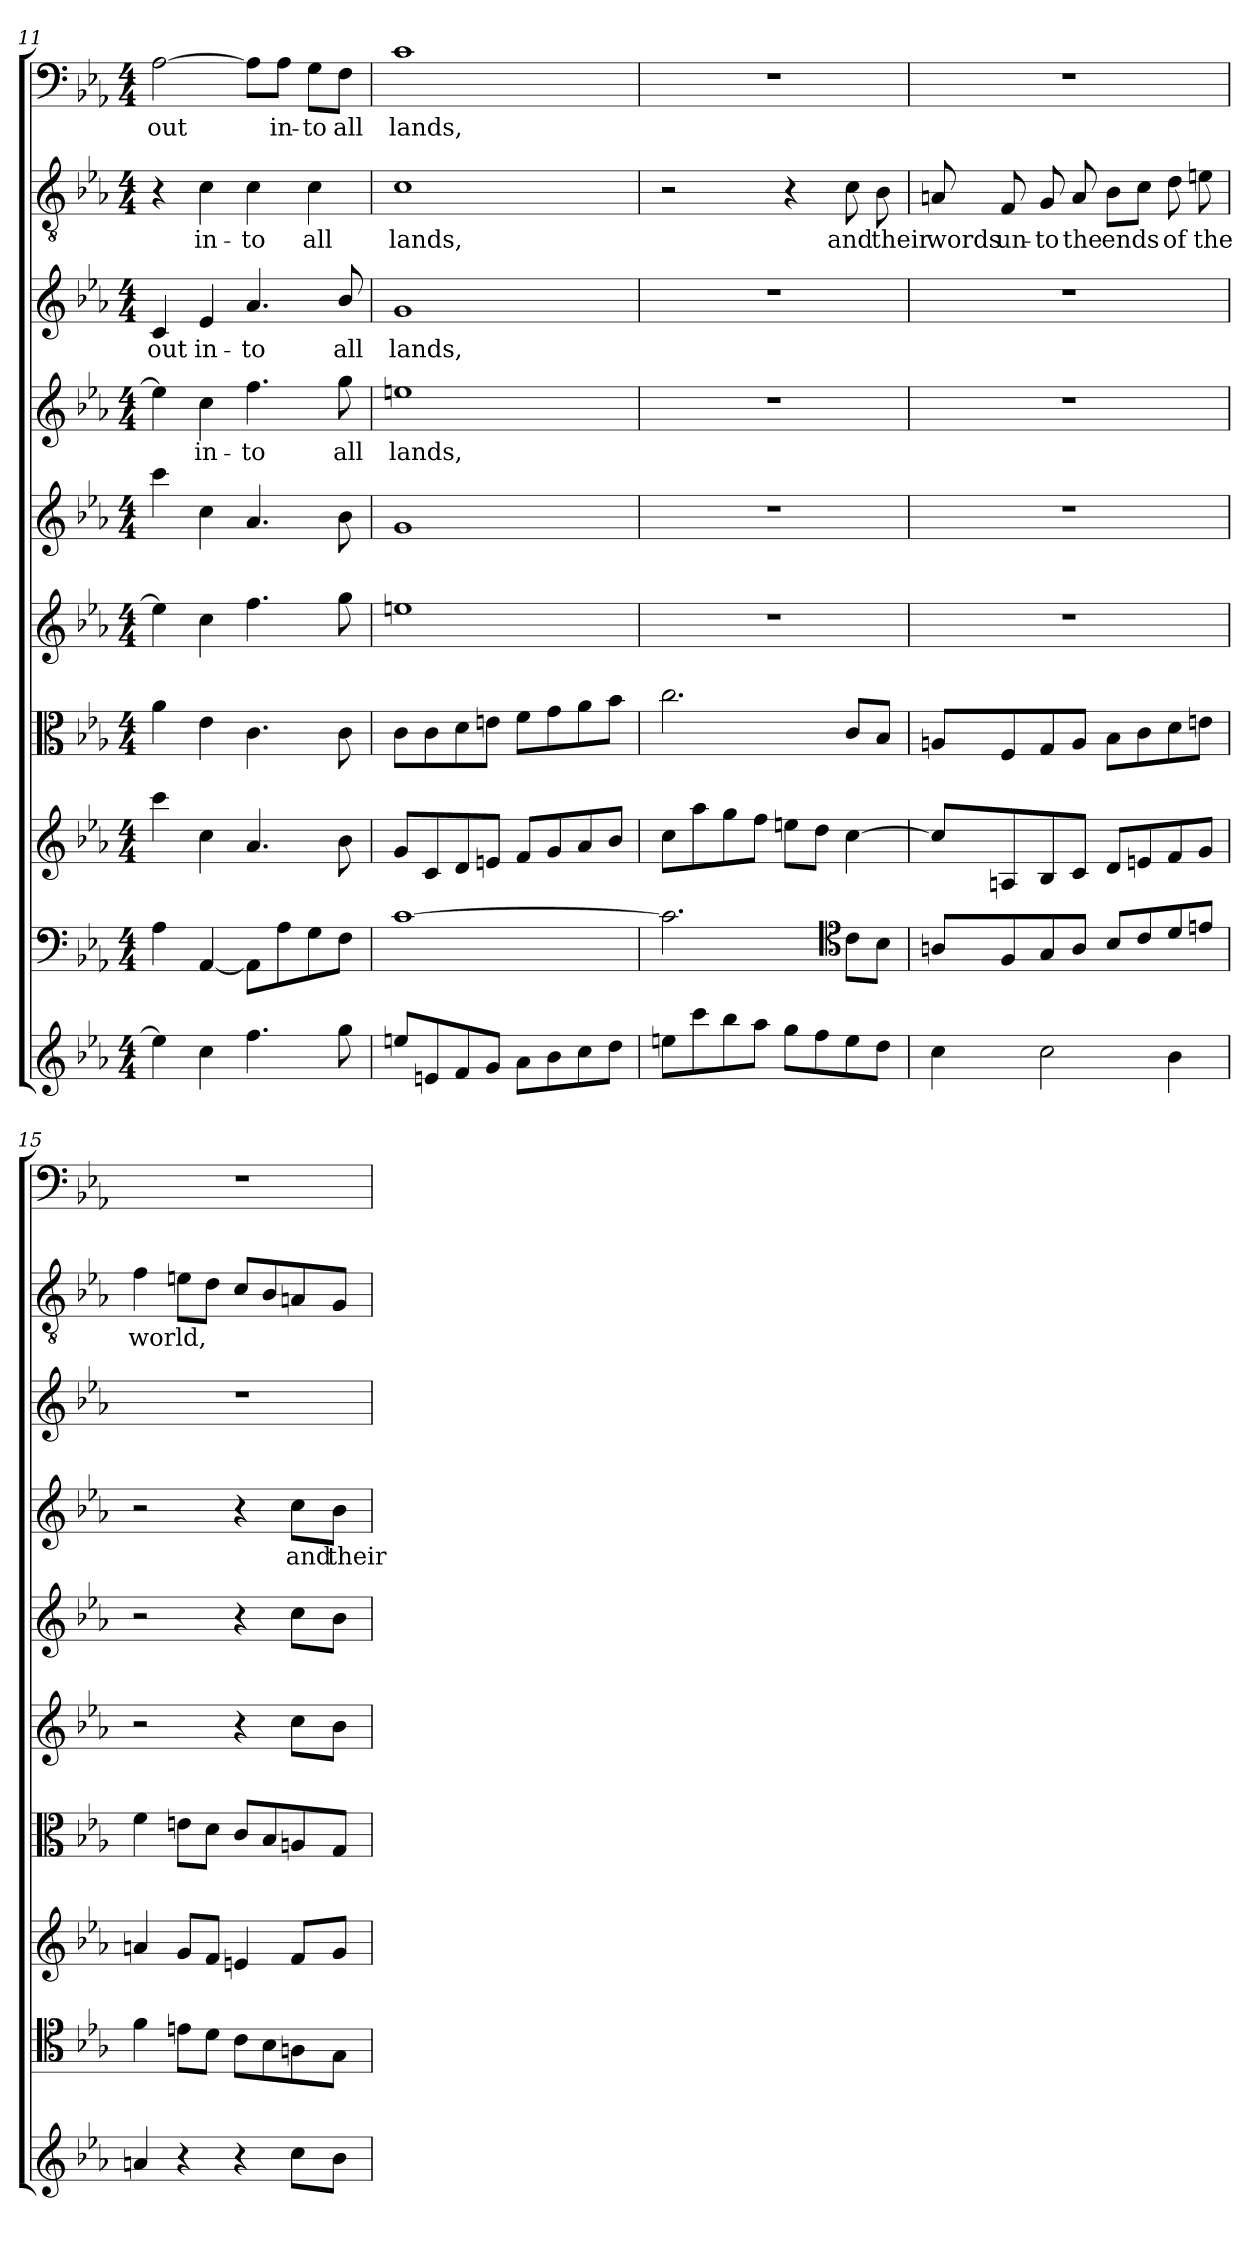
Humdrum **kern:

**kern	**kern	**kern	**kern	**kern	**kern	**kern	**text	**kern	**text	**kern	**text	**kern	**text
*part10	*part9	*part8	*part7	*part6	*part5	*part4	*part4	*part3	*part3	*part2	*part2	*part1	*part1
*staff10	*staff9	*staff8	*staff7	*staff6	*staff5	*staff4	*staff4	*staff3	*staff3	*staff2	*staff2	*staff1	*staff1
*clefG2	*clefF4	*clefG2	*clefC3	*clefG2	*clefG2	*clefG2	*	*clefG2	*	*clefGv2	*	*clefF4	*
*k[b-e-a-]	*k[b-e-a-]	*k[b-e-a-]	*k[b-e-a-]	*k[b-e-a-]	*k[b-e-a-]	*k[b-e-a-]	*	*k[b-e-a-]	*	*k[b-e-a-]	*	*k[b-e-a-]	*
*E-:	*E-:	*E-:	*E-:	*E-:	*E-:	*E-:	*	*E-:	*	*E-:	*	*E-:	*
*M4/4	*M4/4	*M4/4	*M4/4	*M4/4	*M4/4	*M4/4	*	*M4/4	*	*M4/4	*	*M4/4	*
=11	=11	=11	=11	=11	=11	=11	=11	=11	=11	=11	=11	=11	=11
4ee-\]	4A-\	4ccc\	4a-\	4ee-\]	4ccc\	4ee-\]	.	4c/	out	4r	.	[2A-\	out
4cc\	[4AA-/	4cc\	4e-\	4cc\	4cc\	4cc\	in-	4e-/	in-	4c\	in-	.	.
4.ff\	8AA-\L]	4.a-/	4.c\	4.ff\	4.a-/	4.ff\	-to	4.a-/	-to	4c\	-to	8A-\L]	.
.	8A-\	.	.	.	.	.	.	.	.	.	.	8A-\J	in-
.	8G\	.	.	.	.	.	.	.	.	4c\	all	8G\L	-to
8gg\	8F\J	8b-\	8c\	8gg\	8b-\	8gg\	all	8b-/	all	.	.	8F\J	all
=12	=12	=12	=12	=12	=12	=12	=12	=12	=12	=12	=12	=12	=12
8een/L	[1c\	8g/L	8c\L	1een\	1g/	1een\	lands,	1g/	lands,	1c\	lands,	1c\	lands,
8en/	.	8c/	8c\	.	.	.	.	.	.	.	.	.	.
8f/	.	8d/	8d\	.	.	.	.	.	.	.	.	.	.
8g/J	.	8en/J	8en\J	.	.	.	.	.	.	.	.	.	.
8a-\L	.	8f/L	8f\L	.	.	.	.	.	.	.	.	.	.
8b-\	.	8g/	8g\	.	.	.	.	.	.	.	.	.	.
8cc\	.	8a-/	8a-\	.	.	.	.	.	.	.	.	.	.
8dd\J	.	8b-/J	8b-\J	.	.	.	.	.	.	.	.	.	.
=13	=13	=13	=13	=13	=13	=13	=13	=13	=13	=13	=13	=13	=13
8een\L	2.c\]	8cc\L	2.cc\	1r	1r	1r	.	1r	.	2r	.	1r	.
8ccc\	.	8aa-\	.	.	.	.	.	.	.	.	.	.	.
8bb-\	.	8gg\	.	.	.	.	.	.	.	.	.	.	.
8aa-\J	.	8ff\J	.	.	.	.	.	.	.	.	.	.	.
8gg\L	.	8een\L	.	.	.	.	.	.	.	4r	.	.	.
8ff\	.	8dd\J	.	.	.	.	.	.	.	.	.	.	.
*	*clefC4	*	*	*	*	*	*	*	*	*	*	*	*
8ee\	8c\L	[4cc\	8c/L	.	.	.	.	.	.	8c\	and	.	.
8dd\J	8B-\J	.	8B-/J	.	.	.	.	.	.	8B-\	their	.	.
=14	=14	=14	=14	=14	=14	=14	=14	=14	=14	=14	=14	=14	=14
4cc\	8An/L	8cc\L]	8An/L	1r	1r	1r	.	1r	.	8An/	words	1r	.
.	8F/	8An/	8F/	.	.	.	.	.	.	8F/	un-	.	.
2cc\	8G/	8B-/	8G/	.	.	.	.	.	.	8G/	-to	.	.
.	8A/J	8c/J	8A/J	.	.	.	.	.	.	8A/	the	.	.
.	8B-/L	8d/L	8B-\L	.	.	.	.	.	.	8B-\L	ends	.	.
.	8c/	8en/	8c\	.	.	.	.	.	.	8c\J	.	.	.
4b-\	8d/	8f/	8d\	.	.	.	.	.	.	8d\	of	.	.
.	8en/J	8g/J	8en\J	.	.	.	.	.	.	8en\	the	.	.
=15	=15	=15	=15	=15	=15	=15	=15	=15	=15	=15	=15	=15	=15
4an/	4f\	4an/	4f\	2r	2r	2r	.	1r	.	4f\	world,	1r	.
4r	8en\L	8g/L	8en\L	.	.	.	.	.	.	8en\L	.	.	.
.	8d\J	8f/J	8d\J	.	.	.	.	.	.	8d\J	.	.	.
4r	8c\L	4en/	8c/L	4r	4r	4r	.	.	.	8c/L	.	.	.
.	8B-\	.	8B-/	.	.	.	.	.	.	8B-/	.	.	.
8cc\L	8An\	8f/L	8An/	8cc\L	8cc\L	8cc\L	and	.	.	8An/	.	.	.
8b-\J	8G\J	8g/J	8G/J	8b-\J	8b-\J	8b-\J	their	.	.	8G/J	.	.	.
=	=	=	=	=	=	=	=	=	=	=	=	=	=
*-	*-	*-	*-	*-	*-	*-	*-	*-	*-	*-	*-	*-	*-
